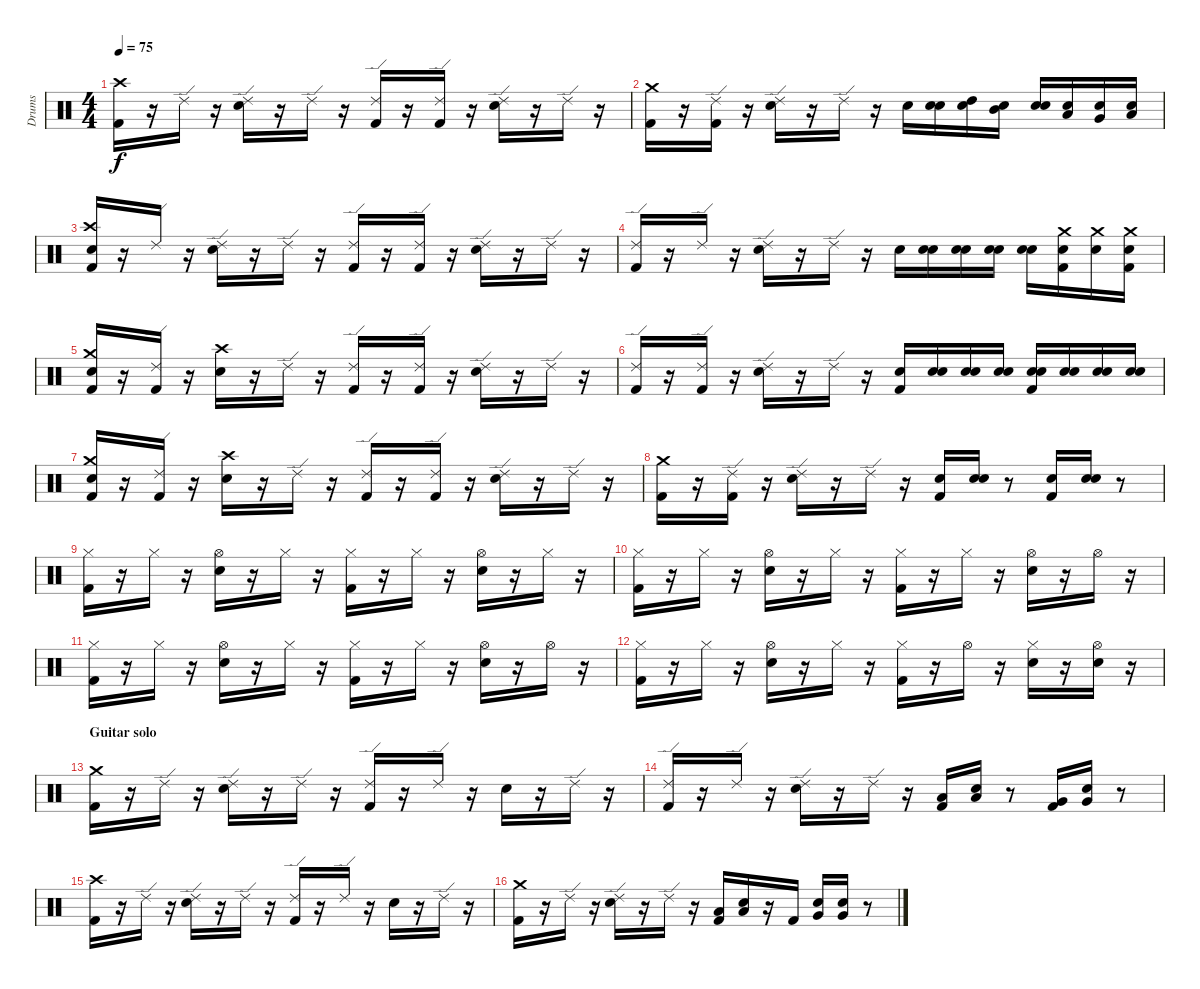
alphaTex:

\track ("Drums" "Drums") {instrument percussion}
\staff {score}
\articulation defaults
\ts (4 4)
\tempo 75
\clef neutral
\ks c
("Kick (hit) 2" "Crash high (hit)").16{dy f} r.16 "Ride (edge) 2".16 r.16 ("Electric Snare (hit)" "Ride (edge) 2").16 r.16 "Ride (edge) 2".16 r.16 ("Kick (hit) 2" "Ride (edge) 2").16 r.16 ("Kick (hit) 2" "Ride (edge) 2").16 r.16 ("Electric Snare (hit)" "Ride (edge) 2").16 r.16 "Ride (edge) 2".16 r.16 |
("Kick (hit) 2" "Crash medium (hit)").16 r.16 ("Kick (hit) 2" "Ride (edge) 2").16 r.16 ("Electric Snare (hit)" "Ride (edge) 2").16 r.16 "Ride (edge) 2".16 r.16 "Electric Snare (hit)".16 ("Snare (hit)" "Electric Snare (hit)").16 ("Snare (hit)" "High Tom (hit)").16 ("Snare (hit)" "Mid Tom (hit)").16 ("Snare (hit)" "Electric Snare (hit)").16 ("Snare (hit)" "Low Tom (hit)").16 ("Snare (hit)" "Very Low Tom (hit)").16 ("Snare (hit)" "Low Floor Tom (hit)").16 |
("Snare (hit)" "Kick (hit) 2" "Crash high (hit)").16 r.16 "Ride (edge) 2".16 r.16 ("Electric Snare (hit)" "Ride (edge) 2").16 r.16 "Ride (edge) 2".16 r.16 ("Kick (hit) 2" "Ride (edge) 2").16 r.16 ("Kick (hit) 2" "Ride (edge) 2").16 r.16 ("Electric Snare (hit)" "Ride (edge) 2").16 r.16 "Ride (edge) 2".16 r.16 |
("Kick (hit) 2" "Ride (edge) 2").16 r.16 "Ride (edge) 2".16 r.16 ("Electric Snare (hit)" "Ride (edge) 2").16 r.16 "Ride (edge) 2".16 r.16 "Electric Snare (hit)".16 ("Snare (hit)" "Electric Snare (hit)").16 ("Snare (hit)" "Electric Snare (hit)").16 ("Snare (hit)" "Electric Snare (hit)").16 ("Snare (hit)" "Electric Snare (hit)").16 ("Snare (hit)" "Kick (hit) 2" "Crash medium (hit)").16 ("Snare (hit)" "Crash medium (hit)").16 ("Snare (hit)" "Kick (hit) 2" "Crash medium (hit)").16 |
("Snare (hit)" "Kick (hit) 2" "Crash medium (hit)").16 r.16 ("Kick (hit) 2" "Ride (edge) 2").16 r.16 ("Electric Snare (hit)" "Crash high (hit)").16 r.16 "Ride (edge) 2".16 r.16 ("Kick (hit) 2" "Ride (edge) 2").16 r.16 ("Kick (hit) 2" "Ride (edge) 2").16 r.16 ("Electric Snare (hit)" "Ride (edge) 2").16 r.16 "Ride (edge) 2".16 r.16 |
("Kick (hit) 2" "Ride (edge) 2").16 r.16 ("Kick (hit) 2" "Ride (edge) 2").16 r.16 ("Electric Snare (hit)" "Ride (edge) 2").16 r.16 "Ride (edge) 2".16 r.16 ("Kick (hit) 2" "Electric Snare (hit)").16 ("Snare (hit)" "Electric Snare (hit)").16 ("Snare (hit)" "Electric Snare (hit)").16 ("Snare (hit)" "Electric Snare (hit)").16 ("Snare (hit)" "Kick (hit) 2" "Electric Snare (hit)").16 ("Snare (hit)" "Electric Snare (hit)").16 ("Snare (hit)" "Electric Snare (hit)").16 ("Snare (hit)" "Electric Snare (hit)").16 |
("Snare (hit)" "Kick (hit) 2" "Crash medium (hit)").16 r.16 ("Kick (hit) 2" "Ride (edge) 2").16 r.16 ("Electric Snare (hit)" "Crash high (hit)").16 r.16 "Ride (edge) 2".16 r.16 ("Kick (hit) 2" "Ride (edge) 2").16 r.16 ("Kick (hit) 2" "Ride (edge) 2").16 r.16 ("Electric Snare (hit)" "Ride (edge) 2").16 r.16 "Ride (edge) 2".16 r.16 |
("Kick (hit) 2" "Crash medium (hit)").16 r.16 ("Kick (hit) 2" "Ride (edge) 2").16 r.16 ("Electric Snare (hit)" "Ride (edge) 2").16 r.16 "Ride (edge) 2".16 r.16 ("Kick (hit) 2" "Electric Snare (hit)").16 ("Snare (hit)" "Electric Snare (hit)").16 r.8 ("Kick (hit) 2" "Electric Snare (hit)").16 ("Snare (hit)" "Electric Snare (hit)").16 r.8 |
("Kick (hit) 2" "Hi-Hat (closed)").16 r.16 "Hi-Hat (closed)".16 r.16 ("Electric Snare (hit)" "Hi-Hat (open)").16 r.16 "Hi-Hat (closed)".16 r.16 ("Kick (hit) 2" "Hi-Hat (closed)").16 r.16 "Hi-Hat (closed)".16 r.16 ("Electric Snare (hit)" "Hi-Hat (open)").16 r.16 "Hi-Hat (closed)".16 r.16 |
("Kick (hit) 2" "Hi-Hat (closed)").16 r.16 "Hi-Hat (closed)".16 r.16 ("Electric Snare (hit)" "Hi-Hat (open)").16 r.16 "Hi-Hat (closed)".16 r.16 ("Kick (hit) 2" "Hi-Hat (closed)").16 r.16 "Hi-Hat (closed)".16 r.16 ("Electric Snare (hit)" "Hi-Hat (open)").16 r.16 "Hi-Hat (open)".16 r.16 |
("Kick (hit) 2" "Hi-Hat (closed)").16 r.16 "Hi-Hat (closed)".16 r.16 ("Electric Snare (hit)" "Hi-Hat (open)").16 r.16 "Hi-Hat (closed)".16 r.16 ("Kick (hit) 2" "Hi-Hat (closed)").16 r.16 "Hi-Hat (closed)".16 r.16 ("Electric Snare (hit)" "Hi-Hat (open)").16 r.16 "Hi-Hat (open)".16 r.16 |
("Kick (hit) 2" "Hi-Hat (closed)").16 r.16 "Hi-Hat (closed)".16 r.16 ("Electric Snare (hit)" "Hi-Hat (open)").16 r.16 "Hi-Hat (closed)".16 r.16 ("Kick (hit) 2" "Hi-Hat (closed)").16 r.16 "Hi-Hat (open)".16 r.16 ("Electric Snare (hit)" "Hi-Hat (closed)").16 r.16 ("Electric Snare (hit)" "Hi-Hat (open)").16 r.16 |
\section ("" "Guitar solo")
("Kick (hit) 2" "Crash medium (hit)").16 r.16 "Ride (edge) 2".16 r.16 ("Electric Snare (hit)" "Ride (edge) 2").16 r.16 "Ride (edge) 2".16 r.16 ("Kick (hit) 2" "Ride (edge) 2").16 r.16 "Ride (edge) 2".16 r.16 "Electric Snare (hit)".16 r.16 "Ride (edge) 2".16 r.16 |
("Kick (hit) 2" "Ride (edge) 2").16 r.16 "Ride (edge) 2".16 r.16 ("Electric Snare (hit)" "Ride (edge) 2").16 r.16 "Ride (edge) 2".16 r.16 ("Kick (hit) 2" "Low Tom (hit)").16 ("Snare (hit)" "Low Tom (hit)").16 r.8 ("Kick (hit) 2" "Very Low Tom (hit)").16 ("Snare (hit)" "Very Low Tom (hit)").16 r.8 |
("Kick (hit) 2" "Crash high (hit)").16 r.16 "Ride (edge) 2".16 r.16 ("Electric Snare (hit)" "Ride (edge) 2").16 r.16 "Ride (edge) 2".16 r.16 ("Kick (hit) 2" "Ride (edge) 2").16 r.16 "Ride (edge) 2".16 r.16 "Electric Snare (hit)".16 r.16 "Ride (edge) 2".16 r.16 |
("Kick (hit) 2" "Crash medium (hit)").16 r.16 "Ride (edge) 2".16 r.16 ("Electric Snare (hit)" "Ride (edge) 2").16 r.16 "Ride (edge) 2".16 r.16 ("Kick (hit) 2" "Low Tom (hit)").16 ("Snare (hit)" "Low Tom (hit)").16 r.16 "Kick (hit) 2".16 ("Snare (hit)" "Very Low Tom (hit)").16 ("Snare (hit)" "Very Low Tom (hit)").16 r.8
